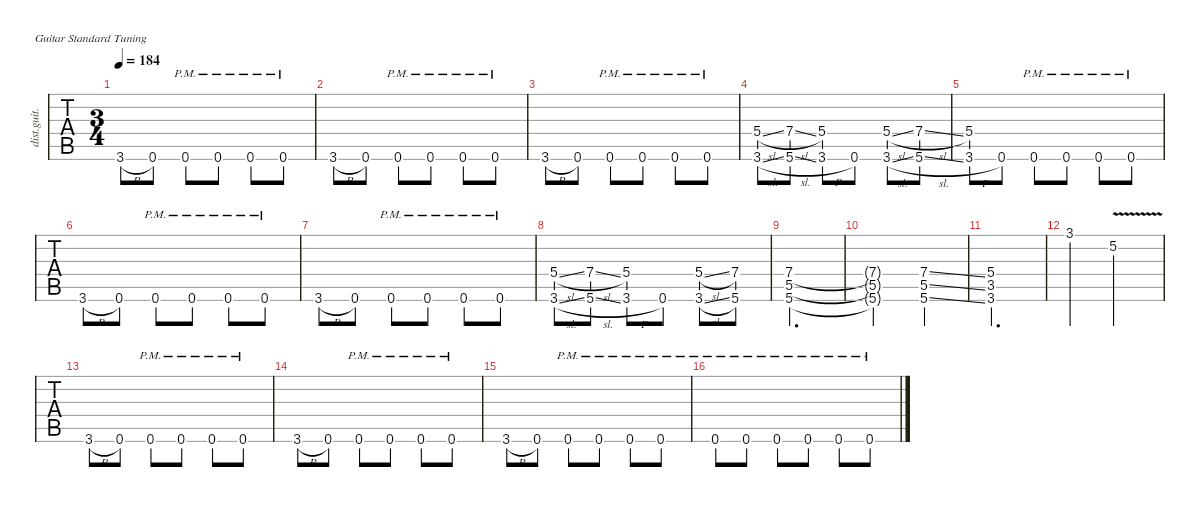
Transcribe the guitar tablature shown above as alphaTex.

\defaultSystemsLayout 4
\hideDynamics
\bracketExtendMode nobrackets
\otherSystemsTrackNameOrientation horizontal
\track ("Rhythm Guitar (James)" "dist.guit.") {defaultSystemsLayout 4 multiBarRest instrument distortionguitar}
\staff {tabs}
\tuning (E4 B3 G3 D3 A2 E2)
\ts (3 4)
\tempo 184
\clef g2
\ks c
3.6{h}.8{dy mf} 0.6.8 0.6{pm}.8 0.6{pm}.8 0.6{pm}.8 0.6{pm}.8 |
3.6{h}.8 0.6.8 0.6{pm}.8 0.6{pm}.8 0.6{pm}.8 0.6{pm}.8 |
3.6{h}.8 0.6.8 0.6{pm}.8 0.6{pm}.8 0.6{pm}.8 0.6{pm}.8 |
(3.6{sl} 5.4{sl}).8 (7.4{sl} 5.6{sl}).8 (3.6{h} 5.4).8 0.6.8 (3.6{sl} 5.4{sl}).8 (7.4{sl} 5.6{sl}).8 |
(3.6{h} 5.4).8 0.6.8 0.6{pm}.8 0.6{pm}.8 0.6{pm}.8 0.6{pm}.8 |
3.6{h}.8 0.6.8 0.6{pm}.8 0.6{pm}.8 0.6{pm}.8 0.6{pm}.8 |
3.6{h}.8 0.6.8 0.6{pm}.8 0.6{pm}.8 0.6{pm}.8 0.6{pm}.8 |
(3.6{sl} 5.4{sl}).8 (7.4{sl} 5.6{sl}).8 (3.6{h} 5.4).8 0.6.8 (3.6{sl} 5.4{sl}).8 (7.4 5.6).8 |
(5.6 5.5 7.4).2{d} |
(5.6{t} 5.5{t} 7.4{t}).2 (7.4{ss} 5.5{ss} 5.6{ss}).4 |
(3.6 3.5 5.4).2{d} |
3.1.4 5.2{v}.2 |
3.6{h}.8 0.6.8 0.6{pm}.8 0.6{pm}.8 0.6{pm}.8 0.6{pm}.8 |
3.6{h}.8 0.6.8 0.6{pm}.8 0.6{pm}.8 0.6{pm}.8 0.6{pm}.8 |
3.6{h}.8 0.6.8 0.6{pm}.8 0.6{pm}.8 0.6{pm}.8 0.6{pm}.8 |
0.6{pm}.8 0.6{pm}.8 0.6{pm}.8 0.6{pm}.8 0.6{pm}.8 0.6{pm}.8
